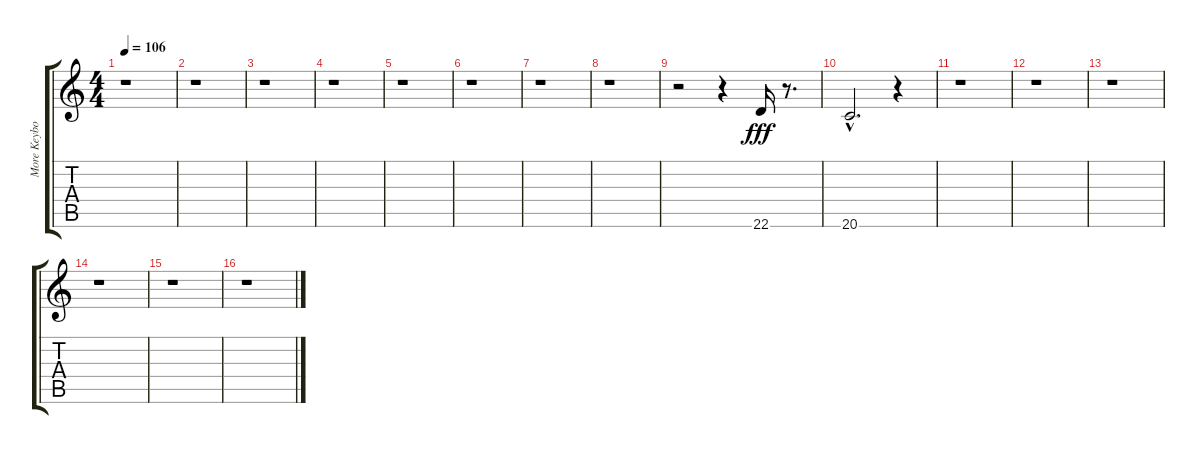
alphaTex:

\track ("More Keyboards" "More Keybo") {instrument churchorgan}
\staff {score tabs}
\tuning (E4 B3 G3 D3 A2 E2) {hide}
\ts (4 4)
\tempo 106
\clef g2
\ks c
r.1{dy fff} |
r.1 |
r.1 |
r.1 |
r.1 |
r.1 |
r.1 |
r.1 |
r.2 r.4 22.6.16 r.8{d} |
20.6{hac}.2{d} r.4 |
r.1 |
r.1 |
r.1 |
r.1 |
r.1 |
r.1
